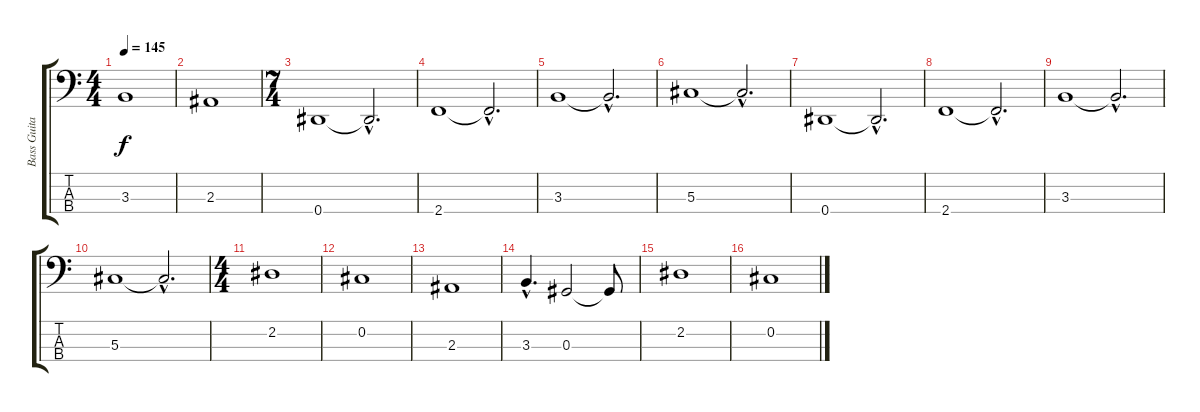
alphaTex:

\track ("Bass Guitar" "Bass Guita") {instrument electricbassfinger}
\staff {score tabs}
\tuning (Gb2 Db2 Ab1 Eb1) {hide}
\ts (4 4)
\tempo 145
\clef f4
\ks c
3.3.1{dy f} |
2.3.1 |
\ts (7 4)
0.4.1 0.4{hac t}.2{d} |
2.4.1 2.4{hac t}.2{d} |
3.3.1 3.3{hac t}.2{d} |
5.3.1 5.3{hac t}.2{d} |
0.4.1 0.4{hac t}.2{d} |
2.4.1 2.4{hac t}.2{d} |
3.3.1 3.3{hac t}.2{d} |
5.3.1 5.3{hac t}.2{d} |
\ts (4 4)
2.2.1 |
0.2.1 |
2.3.1 |
3.3{hac}.4{d} 0.3.2 0.3{t}.8 |
2.2.1 |
0.2.1
